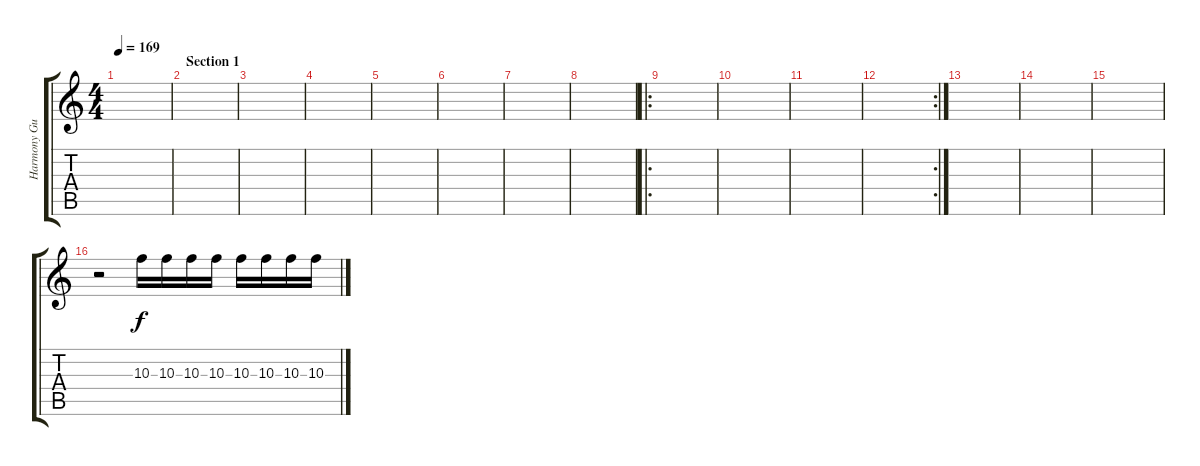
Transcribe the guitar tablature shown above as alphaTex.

\track ("Harmony Guitar" "Harmony Gu") {instrument distortionguitar}
\staff {score tabs}
\tuning (E4 B3 G3 D3 A2 E2) {hide}
\ts (4 4)
\tempo 169
\clef g2
\ks c
|
\section ("" "Section 1")
|
|
|
|
|
|
|
\ro
|
|
|
\rc 2
|
|
|
|
r.2 10.3.16 10.3.16 10.3.16 10.3.16 10.3.16 10.3.16 10.3.16 10.3.16
